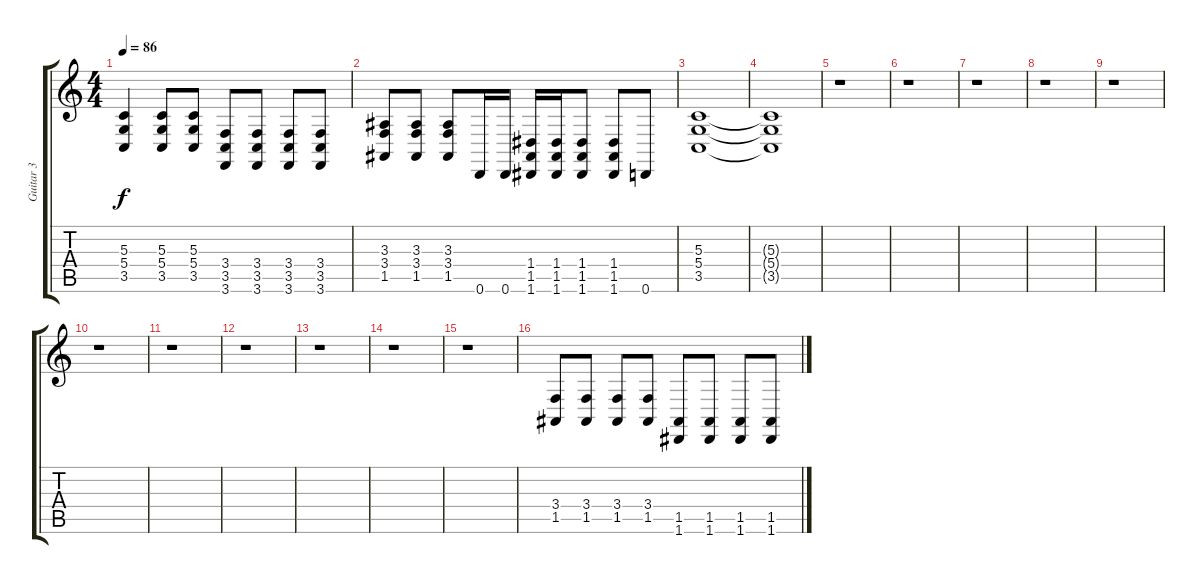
\track ("Guitar 3" "Guitar 3") {instrument brightacousticpiano}
\staff {score tabs}
\tuning (E4 B3 G3 D3 A2 D2) {hide}
\ts (4 4)
\tempo 86
\clef g2
\ks c
(5.3 5.4 3.5).4{dy f} (5.3 5.4 3.5).8 (5.3 5.4 3.5).8 (3.4 3.5 3.6).8 (3.4 3.5 3.6).8 (3.4 3.5 3.6).8 (3.4 3.5 3.6).8 |
(3.3 3.4 1.5).8 (3.3 3.4 1.5).8 (3.3 3.4 1.5).8 0.6.16 0.6.16 (1.4 1.5 1.6).16 (1.4 1.5 1.6).16 (1.4 1.5 1.6).8 (1.4 1.5 1.6).8 0.6.8 |
(5.3 5.4 3.5).1 |
(5.3{t} 5.4{t} 3.5{t}).1{volume 0} |
r.1 |
r.1 |
r.1 |
r.1 |
r.1 |
r.1 |
r.1 |
r.1 |
r.1 |
r.1 |
r.1{volume 12} |
(3.4 1.5).8 (3.4 1.5).8 (3.4 1.5).8 (3.4 1.5).8 (1.5 1.6).8 (1.5 1.6).8 (1.5 1.6).8 (1.5 1.6).8
